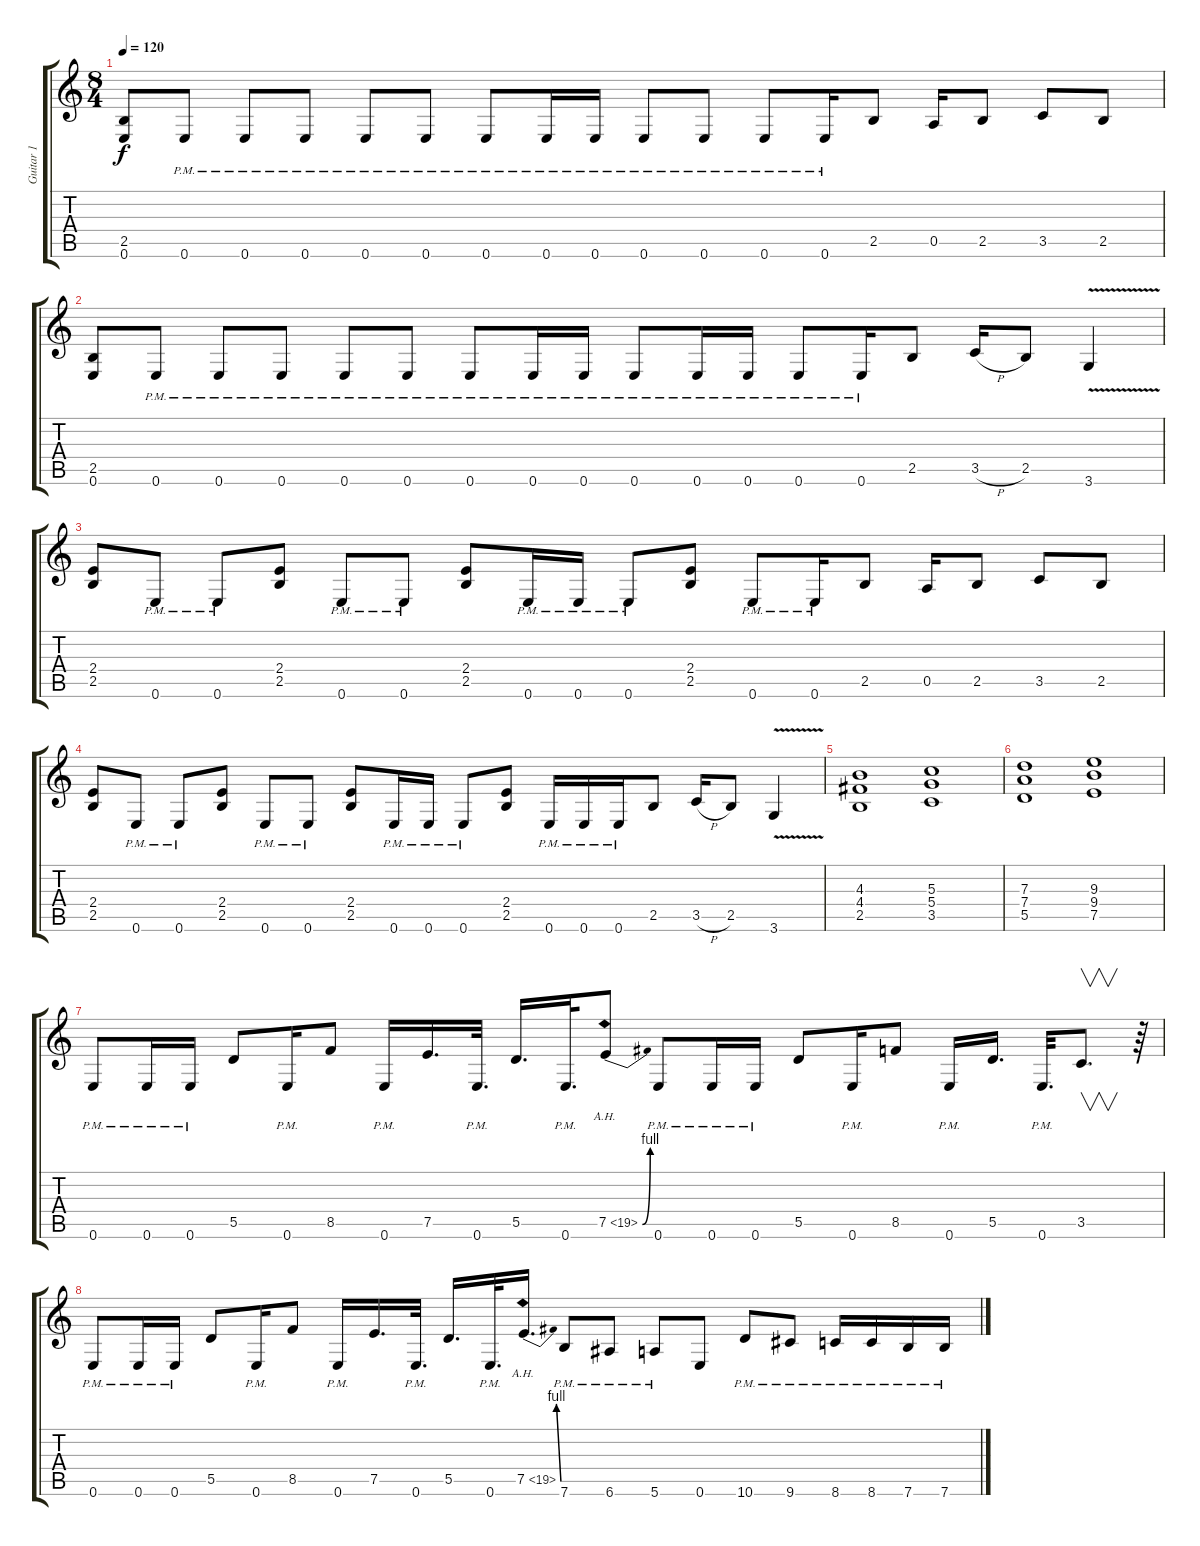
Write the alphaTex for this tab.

\track ("Guitar 1" "Guitar 1") {instrument overdrivenguitar}
\staff {score tabs}
\tuning (E4 B3 G3 D3 A2 E2) {hide}
\ts (8 4)
\tempo 120
\clef g2
\ks c
(2.5 0.6).8{dy f} 0.6{pm}.8 0.6{pm}.8 0.6{pm}.8 0.6{pm}.8 0.6{pm}.8 0.6{pm}.8 0.6{pm}.16 0.6{pm}.16 0.6{pm}.8 0.6{pm}.8 0.6{pm}.8 0.6{pm}.16 2.5.8 0.5.16 2.5.8 3.5.8 2.5.8 |
(2.5 0.6).8 0.6{pm}.8 0.6{pm}.8 0.6{pm}.8 0.6{pm}.8 0.6{pm}.8 0.6{pm}.8 0.6{pm}.16 0.6{pm}.16 0.6{pm}.8 0.6{pm}.16 0.6{pm}.16 0.6{pm}.8 0.6{pm}.16 2.5.8 3.5{h}.16 2.5.8 3.6{v}.4 |
(2.4 2.5).8 0.6{pm}.8 0.6{pm}.8 (2.4 2.5).8 0.6{pm}.8 0.6{pm}.8 (2.4 2.5).8 0.6{pm}.16 0.6{pm}.16 0.6{pm}.8 (2.4 2.5).8 0.6{pm}.8 0.6{pm}.16 2.5.8 0.5.16 2.5.8 3.5.8 2.5.8 |
(2.4 2.5).8 0.6{pm}.8 0.6{pm}.8 (2.4 2.5).8 0.6{pm}.8 0.6{pm}.8 (2.4 2.5).8 0.6{pm}.16 0.6{pm}.16 0.6{pm}.8 (2.4 2.5).8 0.6{pm}.16 0.6{pm}.16 0.6{pm}.16 2.5.8 3.5{h}.16 2.5.8 3.6{v}.4 |
(4.3 4.4 2.5).1 (5.3 5.4 3.5).1 |
(7.3 7.4 5.5).1 (9.3 9.4 7.5).1 |
0.6{pm}.8 0.6{pm}.16 0.6{pm}.16 5.5.8 0.6{pm}.16 8.5.8 0.6{pm}.16 7.5.16{d} 0.6{pm}.32{d} 5.5.16{d} 0.6{pm}.32{d} 7.5{be (bend 0 0 60 4) ah 12}.8 0.6{pm}.8 0.6{pm}.16 0.6{pm}.16 5.5.8 0.6{pm}.16 8.5.8 0.6{pm}.16 5.5.16{d} 0.6{pm}.32{d} 3.5.8{v d} r.64 |
0.6{pm}.8 0.6{pm}.16 0.6{pm}.16 5.5.8 0.6{pm}.16 8.5.8 0.6{pm}.16 7.5.16{d} 0.6{pm}.32{d} 5.5.16{d} 0.6{pm}.32{d} 7.5{be (bend 0 0 60 4) ah 12}.16{d} 7.6{pm}.8 6.6{pm}.8 5.6{pm}.8 0.6.8 10.6{pm}.8 9.6{pm}.8 8.6{pm}.16 8.6{pm}.16 7.6{pm}.16 7.6{pm}.16
